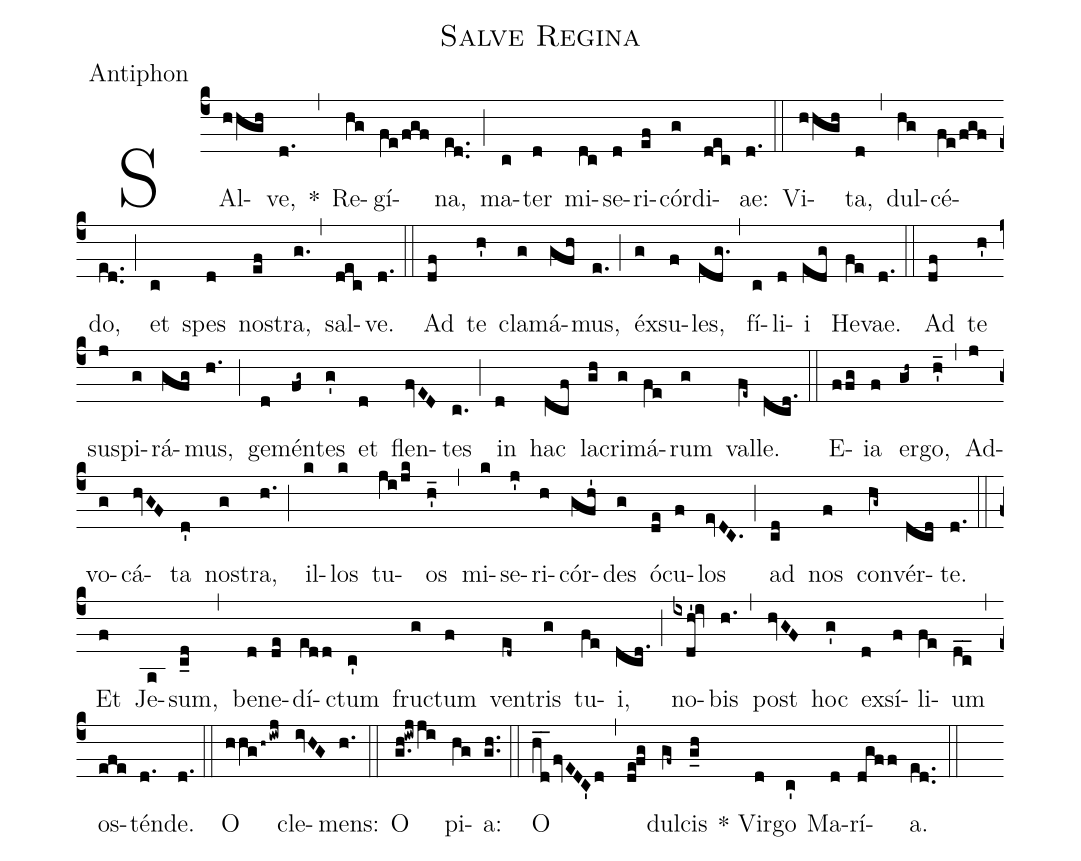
name:Salve Regina;
annotation:Antiphon;
mode:1;
office-part:Antiphon;
%%
(c4) SAl(hhgh)ve,(d.) *(,)
Re(hg)gí(fe/fgf)na,(ed..) (;)
ma(c)ter(d) mi(dc)se(d)ri(ef)cór(g)di(dec)ae:(d.) (::)

Vi(hhgh)ta,(d) (,) dul(hg)cé(fe/fgf)do,(ed..) (;)
et(c) spes(d) no(ef)stra,(g.) (,) sal(dec)ve.(d.) (::)

Ad(df) te(h') cla(g)má(gfh)mus,(e.) (;)
éx(g)su(f)les,(edg.) (,) fí(c)li(d)i(edg) He(fe)vae.(d.) (::)

Ad(df) te(h') su(j)spi(g)rá(gfg)mus,(h.) (;)
ge(d)mén(fg~)tes(g') et(d) flen(fvED)tes(c.) (;)
in(d) hac(dcf) la(gh)cri(g)má(fe)rum(g) val(fe~)le.(dcd.) (::)

E(ffg)ia(f) er(gh~)go,(h'_) (,) Ad(j)vo(g)cá(hvGF)ta(d') no(g)stra,(h.) (;)
il(k)los(k) tu(ji/jk)os(h'_) (,)
mi(k)se(j')ri(h)cór(gfh')des(g) ó(de)cu(f)los(evDC.) (;)
ad(cd) nos(f) con(hg~)vér(dcd)te.(d.) (::)

Et(f) Je(a)sum,(c_d) (,)
be(d)ne(de)dí(edd)ctum(c') fru(g)ctum(f) ven(ed~)tris(g) tu(fe)i,(dcd.) (;)
no(ixdh'!iv)bis(h.) (,) post(hvGF) hoc(g') ex(d)sí(f)li(fe)um(dc__) (,)
os(efe)tén(d.)de.(d.) (::)

O(hhg/h~iwj) cle(ivHG)mens:(h.) (::)

O(g.h!iwjji) pi(hg)a:(gh..) (::)

O(hd__fvEDC'd) (,) (de!fg) dul(gf~)cis(g_h) *
Vir(d)go(c') Ma(d)rí(dgff)a.(ed..) (::)
